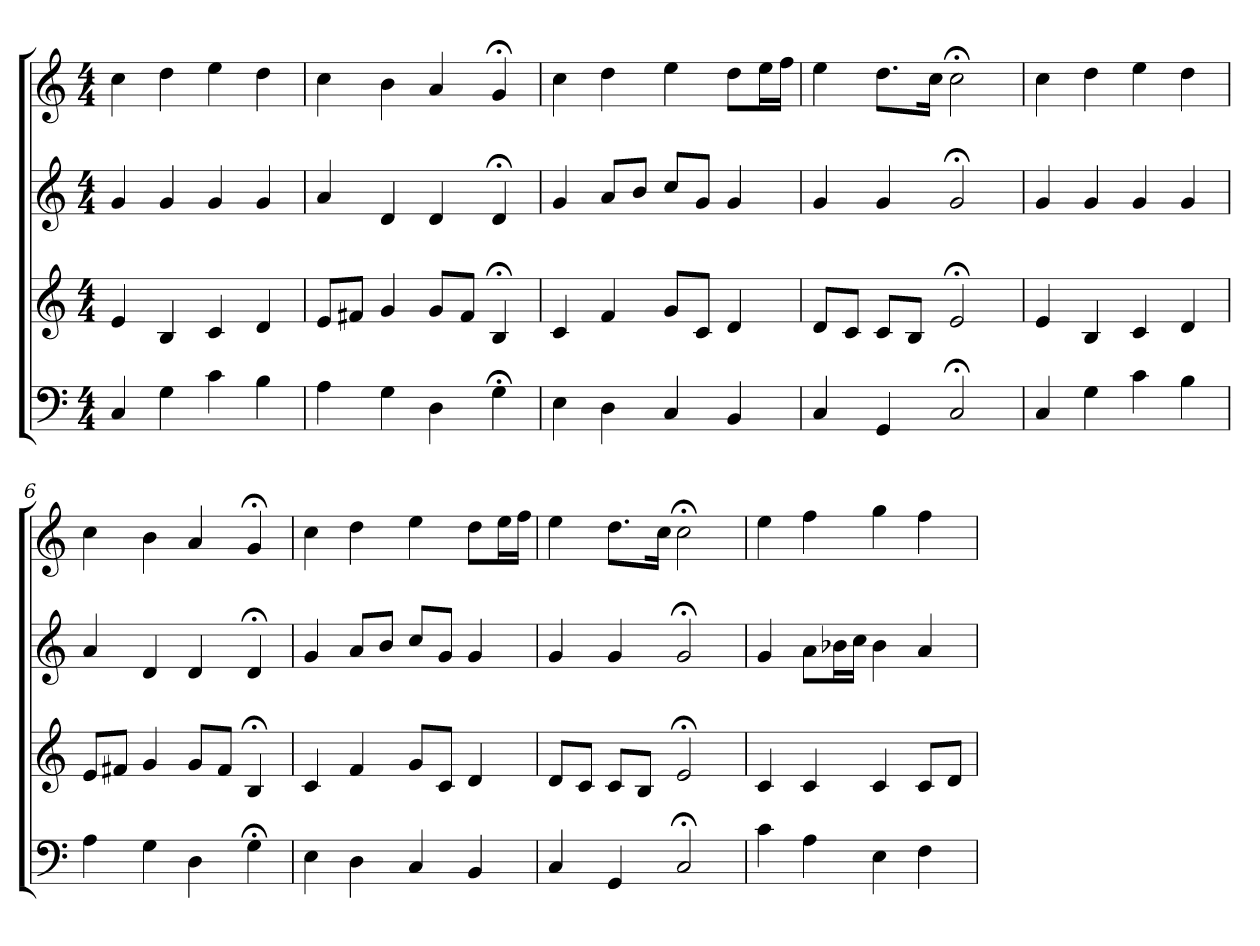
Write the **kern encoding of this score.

**kern	**kern	**kern	**kern
*part4	*part3	*part2	*part1
*staff4	*staff3	*staff2	*staff1
*clefF4	*clefG2	*clefG2	*clefG2
*M4/4	*M4/4	*M4/4	*M4/4
=1	=1	=1	=1
4C	4e	4g	4cc
4G	4B	4g	4dd
4c	4c	4g	4ee
4B	4d	4g	4dd
=2	=2	=2	=2
4A	8e/L	4a	4cc
.	8f#X/J	.	.
4G	4g	4d	4b
4D	8g/L	4d	4a
.	8f#/J	.	.
4G;<	4B;<	4d;<	4g;<
=3	=3	=3	=3
4E	4c	4g	4cc
4D	4f	8a/L	4dd
.	.	8b/J	.
4C	8g/L	8cc/L	4ee
.	8c/J	8g/J	.
4BB	4d	4g	8dd\L
.	.	.	16ee\L
.	.	.	16ff\JJ
=4	=4	=4	=4
4C	8d/L	4g	4ee
.	8c/J	.	.
4GG	8c/L	4g	8.dd\L
.	8B/J	.	.
.	.	.	16cc\Jk
2C;<	2e;<	2g;<	2cc;<
=5	=5	=5	=5
4C	4e	4g	4cc
4G	4B	4g	4dd
4c	4c	4g	4ee
4B	4d	4g	4dd
=6	=6	=6	=6
4A	8e/L	4a	4cc
.	8f#X/J	.	.
4G	4g	4d	4b
4D	8g/L	4d	4a
.	8f#/J	.	.
4G;<	4B;<	4d;<	4g;<
=7	=7	=7	=7
4E	4c	4g	4cc
4D	4f	8a/L	4dd
.	.	8b/J	.
4C	8g/L	8cc/L	4ee
.	8c/J	8g/J	.
4BB	4d	4g	8dd\L
.	.	.	16ee\L
.	.	.	16ff\JJ
=8	=8	=8	=8
4C	8d/L	4g	4ee
.	8c/J	.	.
4GG	8c/L	4g	8.dd\L
.	8B/J	.	.
.	.	.	16cc\Jk
2C;<	2e;<	2g;<	2cc;<
=9	=9	=9	=9
4c	4c	4g	4ee
4A	4c	8a\L	4ff
.	.	16b-X\L	.
.	.	16cc\JJ	.
4E	4c	4b-	4gg
4F	8c/L	4a	4ff
.	8d/J	.	.
=	=	=	=
*-	*-	*-	*-
